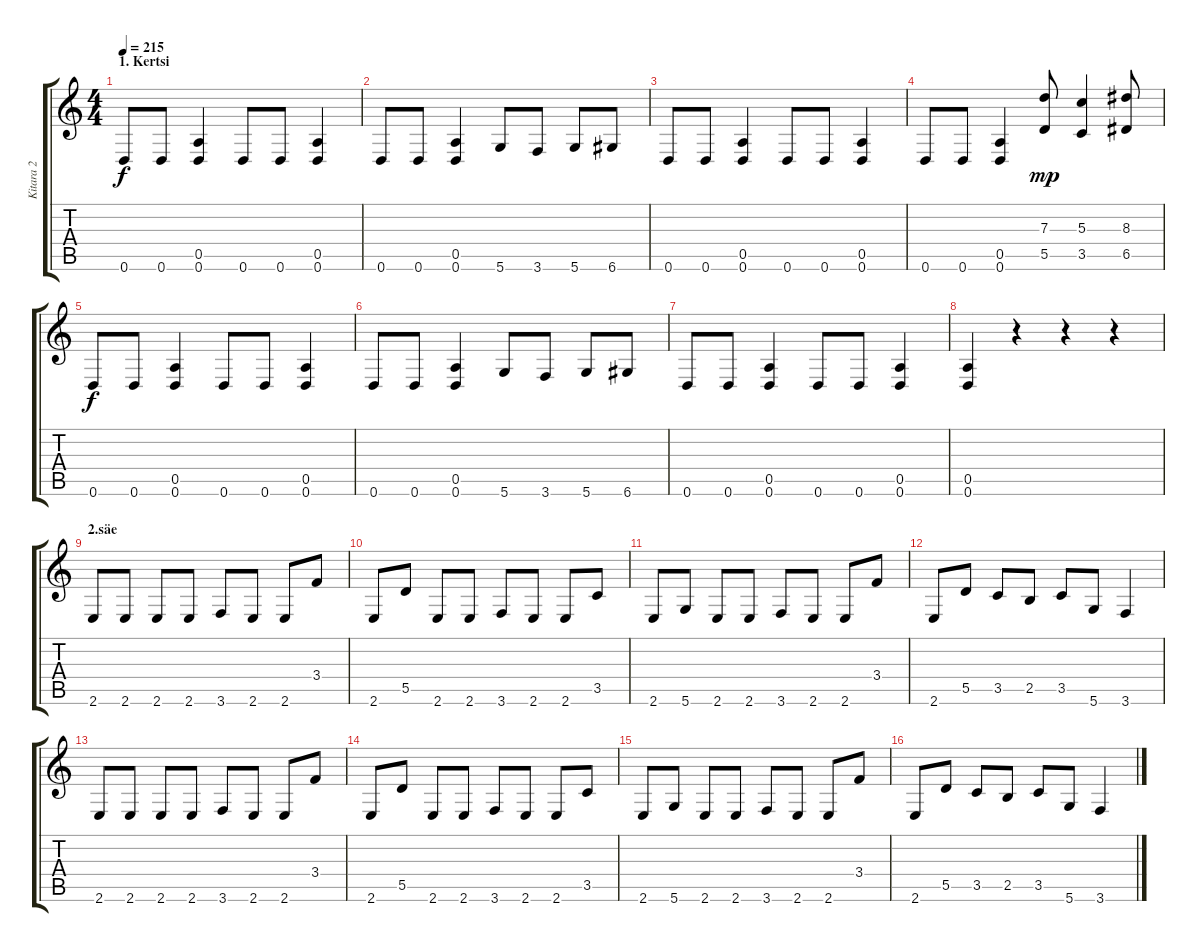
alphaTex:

\track ("Kitara 2" "Kitara 2") {instrument distortionguitar}
\staff {score tabs}
\tuning (E4 B3 G3 D3 A2 D2) {hide}
\ts (4 4)
\section ("" "1. Kertsi")
\tempo 215
\clef g2
\ks c
0.6.8{dy f} 0.6.8 (0.5 0.6).4 0.6.8 0.6.8 (0.5 0.6).4 |
0.6.8 0.6.8 (0.5 0.6).4 5.6.8 3.6.8 5.6.8 6.6.8 |
0.6.8 0.6.8 (0.5 0.6).4 0.6.8 0.6.8 (0.5 0.6).4 |
0.6.8 0.6.8 (0.5 0.6).4 (7.3 5.5).8{dy mp} (5.3 3.5).4 (8.3 6.5).8 |
0.6.8{dy f} 0.6.8 (0.5 0.6).4 0.6.8 0.6.8 (0.5 0.6).4 |
0.6.8 0.6.8 (0.5 0.6).4 5.6.8 3.6.8 5.6.8 6.6.8 |
0.6.8 0.6.8 (0.5 0.6).4 0.6.8 0.6.8 (0.5 0.6).4 |
(0.5 0.6).4 r.4 r.4 r.4 |
\section ("" "2.säe")
2.6.8 2.6.8 2.6.8 2.6.8 3.6.8 2.6.8 2.6.8 3.4.8 |
2.6.8 5.5.8 2.6.8 2.6.8 3.6.8 2.6.8 2.6.8 3.5.8 |
2.6.8 5.6.8 2.6.8 2.6.8 3.6.8 2.6.8 2.6.8 3.4.8 |
2.6.8 5.5.8 3.5.8 2.5.8 3.5.8 5.6.8 3.6.4 |
2.6.8 2.6.8 2.6.8 2.6.8 3.6.8 2.6.8 2.6.8 3.4.8 |
2.6.8 5.5.8 2.6.8 2.6.8 3.6.8 2.6.8 2.6.8 3.5.8 |
2.6.8 5.6.8 2.6.8 2.6.8 3.6.8 2.6.8 2.6.8 3.4.8 |
2.6.8 5.5.8 3.5.8 2.5.8 3.5.8 5.6.8 3.6.4
